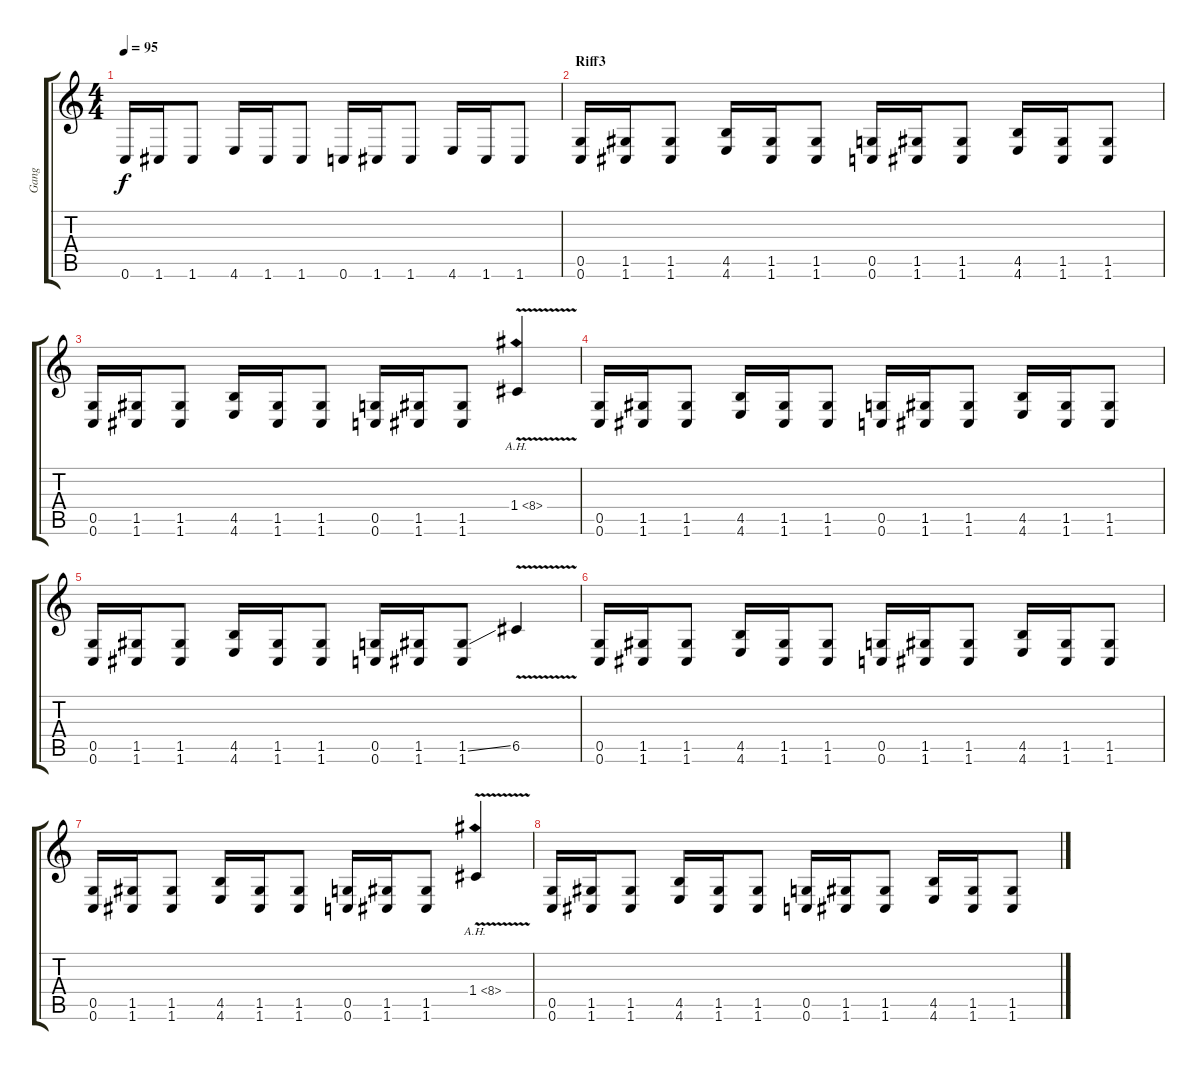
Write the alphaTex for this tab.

\track ("Gang" "Gang") {instrument distortionguitar}
\staff {score tabs}
\tuning (D4 A3 F3 C3 G2 C2) {hide}
\ts (4 4)
\tempo 95
\clef g2
\ks c
0.6.16{dy f} 1.6.16 1.6.8 4.6.16 1.6.16 1.6.8 0.6.16 1.6.16 1.6.8 4.6.16 1.6.16 1.6.8 |
\section ("" "Riff3")
(0.5 0.6).16 (1.5 1.6).16 (1.5 1.6).8 (4.5 4.6).16 (1.5 1.6).16 (1.5 1.6).8 (0.5 0.6).16 (1.5 1.6).16 (1.5 1.6).8 (4.5 4.6).16 (1.5 1.6).16 (1.5 1.6).8 |
(0.5 0.6).16 (1.5 1.6).16 (1.5 1.6).8 (4.5 4.6).16 (1.5 1.6).16 (1.5 1.6).8 (0.5 0.6).16 (1.5 1.6).16 (1.5 1.6).8 1.4{ah 7 v}.4 |
(0.5 0.6).16 (1.5 1.6).16 (1.5 1.6).8 (4.5 4.6).16 (1.5 1.6).16 (1.5 1.6).8 (0.5 0.6).16 (1.5 1.6).16 (1.5 1.6).8 (4.5 4.6).16 (1.5 1.6).16 (1.5 1.6).8 |
(0.5 0.6).16 (1.5 1.6).16 (1.5 1.6).8 (4.5 4.6).16 (1.5 1.6).16 (1.5 1.6).8 (0.5 0.6).16 (1.5 1.6).16 (1.5{ss} 1.6).8 6.5{v}.4 |
(0.5 0.6).16 (1.5 1.6).16 (1.5 1.6).8 (4.5 4.6).16 (1.5 1.6).16 (1.5 1.6).8 (0.5 0.6).16 (1.5 1.6).16 (1.5 1.6).8 (4.5 4.6).16 (1.5 1.6).16 (1.5 1.6).8 |
(0.5 0.6).16 (1.5 1.6).16 (1.5 1.6).8 (4.5 4.6).16 (1.5 1.6).16 (1.5 1.6).8 (0.5 0.6).16 (1.5 1.6).16 (1.5 1.6).8 1.4{ah 7 v}.4 |
(0.5 0.6).16 (1.5 1.6).16 (1.5 1.6).8 (4.5 4.6).16 (1.5 1.6).16 (1.5 1.6).8 (0.5 0.6).16 (1.5 1.6).16 (1.5 1.6).8 (4.5 4.6).16 (1.5 1.6).16 (1.5 1.6).8
